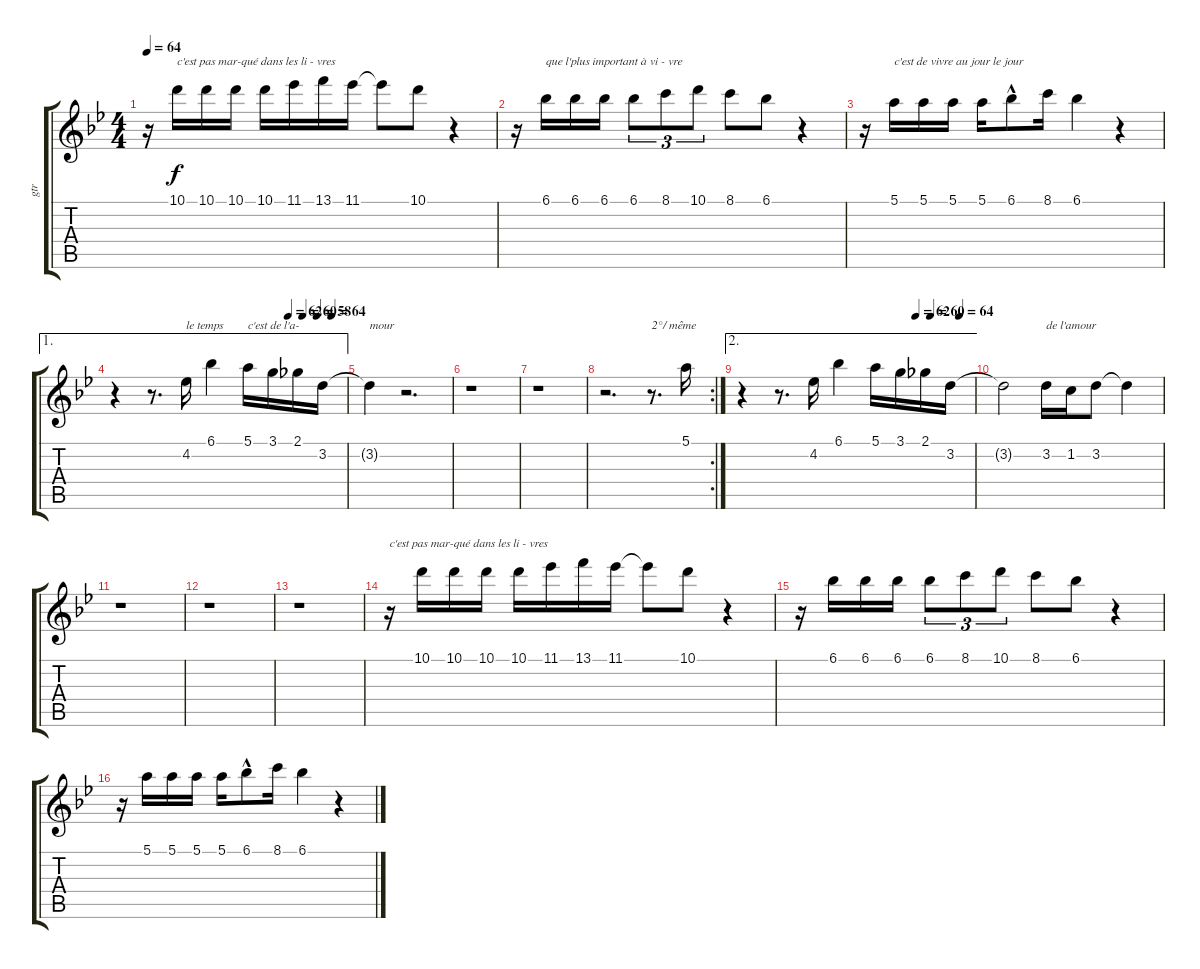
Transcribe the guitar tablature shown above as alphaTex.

\track ("gtr" "gtr") {instrument acousticguitarsteel}
\staff {score tabs}
\tuning (E4 B3 G3 D3 A2 E2) {hide}
\ts (4 4)
\tempo 64
\clef g2
\ks gminor
r.16{dy f} 10.1.16{txt "c'est pas mar-qué dans les li - vres"} 10.1.16 10.1.16 10.1.16 11.1.16 13.1.16 11.1.16 11.1{t}.8 10.1.8 r.4 |
r.16 6.1.16{txt "que l'plus important à vi - vre"} 6.1.16 6.1.16 6.1.8{tu (3 2)} 8.1.8{tu (3 2)} 10.1.8{tu (3 2)} 8.1.8 6.1.8 r.4 |
r.16 5.1.16{txt "c'est de vivre au jour le jour"} 5.1.16 5.1.16 5.1.16 6.1{hac}.8 8.1.16 6.1.4 r.4 |
\ae 1
\tempo (62 0.75)
\tempo (60 0.8125)
\tempo (58 0.875)
\tempo (64 0.9375)
r.4 r.8{d} 4.2.16{txt "le temps"} 6.1.4 5.1.16{txt "c'est de l'a-"} 3.1.16 2.1.16 3.2.16 |
3.2{t}.4{txt "mour"} r.2{d} |
r.1 |
r.1 |
\rc 2
r.2{d} r.8{d txt "2°/ même"} 5.1.16 |
\ae 2
\tempo (62 0.75)
\tempo (60 0.8125)
\tempo (64 0.9375)
r.4 r.8{d} 4.2.16 6.1.4 5.1.16 3.1.16 2.1.16 3.2.16 |
3.2{t}.2 3.2.16{txt "de l'amour"} 1.2.16 3.2.8 3.2{t}.4 |
r.1 |
r.1 |
r.1 |
r.16{txt "c'est pas mar-qué dans les li - vres"} 10.1.16 10.1.16 10.1.16 10.1.16 11.1.16 13.1.16 11.1.16 11.1{t}.8 10.1.8 r.4 |
r.16 6.1.16 6.1.16 6.1.16 6.1.8{tu (3 2)} 8.1.8{tu (3 2)} 10.1.8{tu (3 2)} 8.1.8 6.1.8 r.4 |
r.16 5.1.16 5.1.16 5.1.16 5.1.16 6.1{hac}.8 8.1.16 6.1.4 r.4
